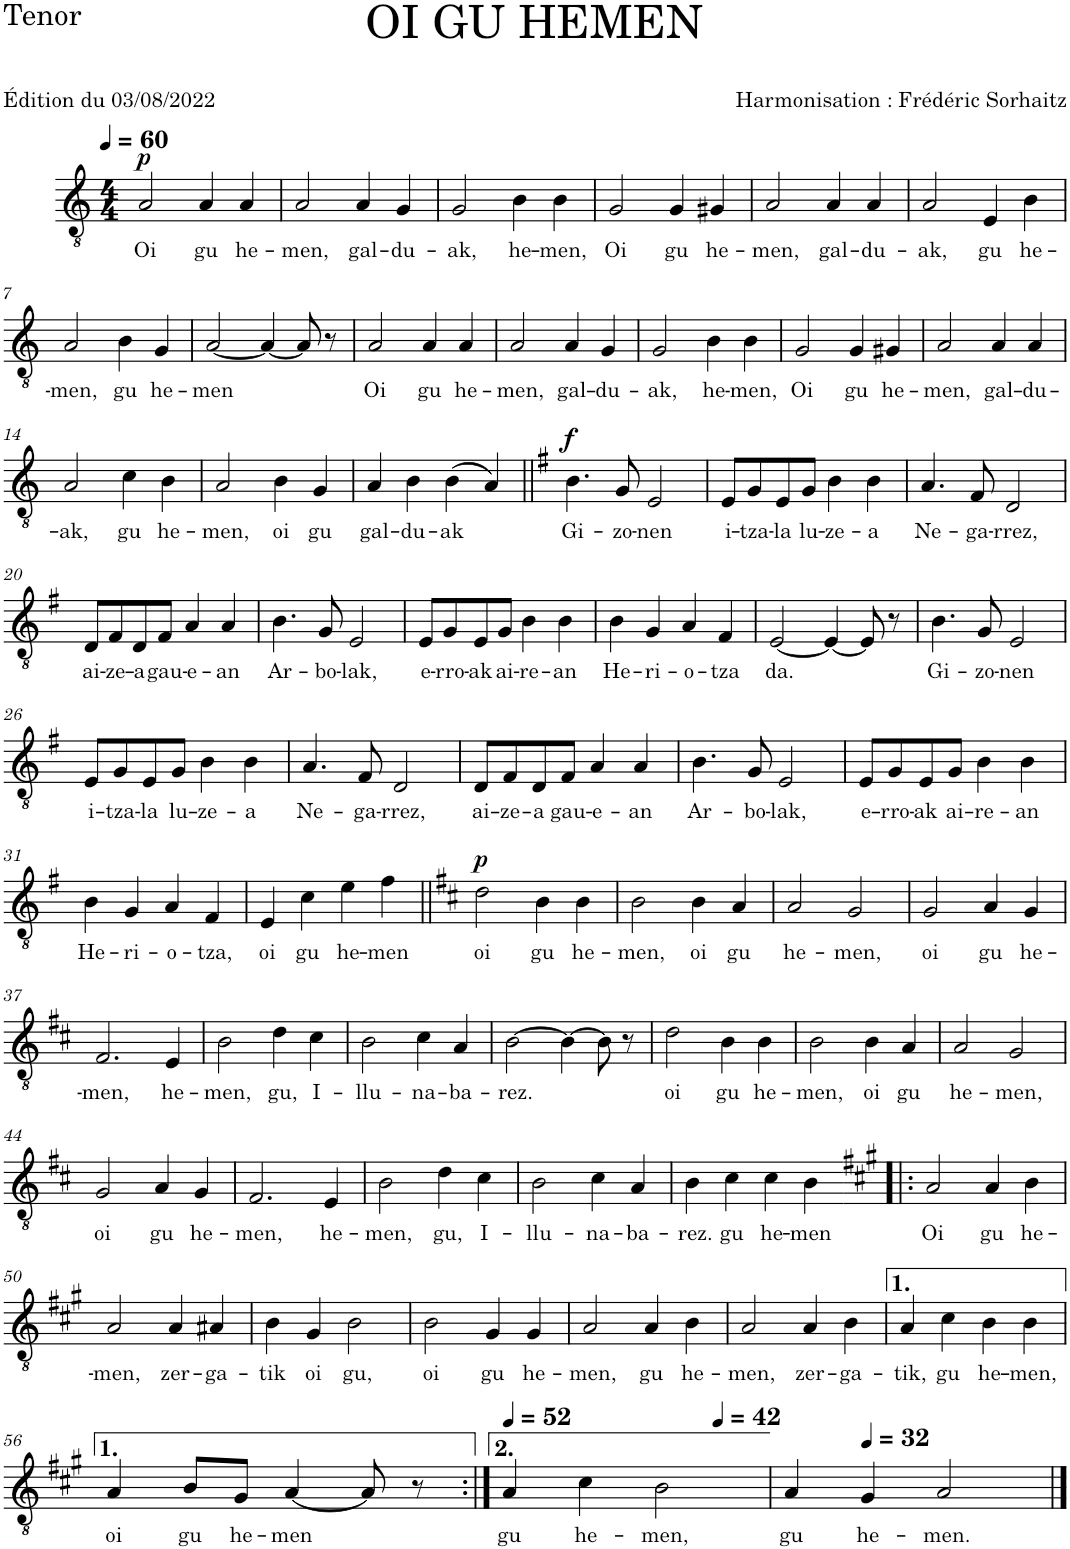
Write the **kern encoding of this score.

**kern	**text	**dynam
*part1	*part1	*part1
*staff1	*staff1	*staff1
*I"Tenor	*	*
*I'T.	*	*
*clefGv2	*	*
*k[]	*	*
*M4/4	*	*
*MM60	*	*
=1	=1	=1
!	!LO:LY:b	!LO:DY:a
2A/	Oi	p
!	!LO:LY:b	!
4A/	gu	.
!	!LO:LY:b	!
4A/	he-	.
=2	=2	=2
!	!LO:LY:b	!
2A/	-men,	.
!	!LO:LY:b	!
4A/	gal-	.
!	!LO:LY:b	!
4G/	-du-	.
=3	=3	=3
!	!LO:LY:b	!
2G/	-ak,	.
!	!LO:LY:b	!
4B\	he-	.
!	!LO:LY:b	!
4B\	-men,	.
=4	=4	=4
!	!LO:LY:b	!
2G/	Oi	.
!	!LO:LY:b	!
4G/	gu	.
!	!LO:LY:b	!
4G#X/	he-	.
=5	=5	=5
!	!LO:LY:b	!
2A/	-men,	.
!	!LO:LY:b	!
4A/	gal-	.
!	!LO:LY:b	!
4A/	-du-	.
=6	=6	=6
!	!LO:LY:b	!
2A/	-ak,	.
!	!LO:LY:b	!
4E/	gu	.
!	!LO:LY:b	!
4B\	he-	.
!!LO:LB:g=z
=7	=7	=7
!	!LO:LY:b	!
2A/	-men,	.
!	!LO:LY:b	!
4B\	gu	.
!	!LO:LY:b	!
4G/	he-	.
=8	=8	=8
!	!LO:LY:b	!
[2A/	-men	.
4A/_	.	.
8A/]	.	.
8r	.	.
=9	=9	=9
!	!LO:LY:b	!
2A/	Oi	.
!	!LO:LY:b	!
4A/	gu	.
!	!LO:LY:b	!
4A/	he-	.
=10	=10	=10
!	!LO:LY:b	!
2A/	-men,	.
!	!LO:LY:b	!
4A/	gal-	.
!	!LO:LY:b	!
4G/	-du-	.
=11	=11	=11
!	!LO:LY:b	!
2G/	-ak,	.
!	!LO:LY:b	!
4B\	he-	.
!	!LO:LY:b	!
4B\	-men,	.
=12	=12	=12
!	!LO:LY:b	!
2G/	Oi	.
!	!LO:LY:b	!
4G/	gu	.
!	!LO:LY:b	!
4G#X/	he-	.
=13	=13	=13
!	!LO:LY:b	!
2A/	-men,	.
!	!LO:LY:b	!
4A/	gal-	.
!	!LO:LY:b	!
4A/	-du-	.
!!LO:LB:g=z
=14	=14	=14
!	!LO:LY:b	!
2A/	-ak,	.
!	!LO:LY:b	!
4c\	gu	.
!	!LO:LY:b	!
4B\	he-	.
=15	=15	=15
!	!LO:LY:b	!
2A/	-men,	.
!	!LO:LY:b	!
4B\	oi	.
!	!LO:LY:b	!
4G/	gu	.
=16	=16	=16
!	!LO:LY:b	!
4A/	gal-	.
!	!LO:LY:b	!
4B\	-du-	.
!	!LO:LY:b	!
(4B\	-ak	.
4A/)	.	.
=17||	=17||	=17||
*k[f#]	*	*
!	!LO:LY:b	!LO:DY:a
4.B\	Gi-	f
!	!LO:LY:b	!
8G/	-zo-	.
!	!LO:LY:b	!
2E/	-nen	.
=18	=18	=18
!	!LO:LY:b	!
8E/L	i-	.
!	!LO:LY:b	!
8G/	-tza-	.
!	!LO:LY:b	!
8E/	-la	.
!	!LO:LY:b	!
8G/J	lu-	.
!	!LO:LY:b	!
4B\	-ze-	.
!	!LO:LY:b	!
4B\	-a	.
=19	=19	=19
!	!LO:LY:b	!
4.A/	Ne-	.
!	!LO:LY:b	!
8F#/	-ga-	.
!	!LO:LY:b	!
2D/	-rrez,	.
!!LO:LB:g=z
=20	=20	=20
!	!LO:LY:b	!
8D/L	ai-	.
!	!LO:LY:b	!
8F#/	-ze-	.
!	!LO:LY:b	!
8D/	-a	.
!	!LO:LY:b	!
8F#/J	gau-	.
!	!LO:LY:b	!
4A/	-e-	.
!	!LO:LY:b	!
4A/	-an	.
=21	=21	=21
!	!LO:LY:b	!
4.B\	Ar-	.
!	!LO:LY:b	!
8G/	-bo-	.
!	!LO:LY:b	!
2E/	-lak,	.
=22	=22	=22
!	!LO:LY:b	!
8E/L	e-	.
!	!LO:LY:b	!
8G/	-rro-	.
!	!LO:LY:b	!
8E/	-ak	.
!	!LO:LY:b	!
8G/J	ai-	.
!	!LO:LY:b	!
4B\	-re-	.
!	!LO:LY:b	!
4B\	-an	.
=23	=23	=23
!	!LO:LY:b	!
4B\	He-	.
!	!LO:LY:b	!
4G/	-ri-	.
!	!LO:LY:b	!
4A/	-o-	.
!	!LO:LY:b	!
4F#/	-tza	.
=24	=24	=24
!	!LO:LY:b	!
[2E/	da.	.
4E/_	.	.
8E/]	.	.
8r	.	.
=25	=25	=25
!	!LO:LY:b	!
4.B\	Gi-	.
!	!LO:LY:b	!
8G/	-zo-	.
!	!LO:LY:b	!
2E/	-nen	.
!!LO:LB:g=z
=26	=26	=26
!	!LO:LY:b	!
8E/L	i-	.
!	!LO:LY:b	!
8G/	-tza-	.
!	!LO:LY:b	!
8E/	-la	.
!	!LO:LY:b	!
8G/J	lu-	.
!	!LO:LY:b	!
4B\	-ze-	.
!	!LO:LY:b	!
4B\	-a	.
=27	=27	=27
!	!LO:LY:b	!
4.A/	Ne-	.
!	!LO:LY:b	!
8F#/	-ga-	.
!	!LO:LY:b	!
2D/	-rrez,	.
=28	=28	=28
!	!LO:LY:b	!
8D/L	ai-	.
!	!LO:LY:b	!
8F#/	-ze-	.
!	!LO:LY:b	!
8D/	-a	.
!	!LO:LY:b	!
8F#/J	gau-	.
!	!LO:LY:b	!
4A/	-e-	.
!	!LO:LY:b	!
4A/	-an	.
=29	=29	=29
!	!LO:LY:b	!
4.B\	Ar-	.
!	!LO:LY:b	!
8G/	-bo-	.
!	!LO:LY:b	!
2E/	-lak,	.
=30	=30	=30
!	!LO:LY:b	!
8E/L	e-	.
!	!LO:LY:b	!
8G/	-rro-	.
!	!LO:LY:b	!
8E/	-ak	.
!	!LO:LY:b	!
8G/J	ai-	.
!	!LO:LY:b	!
4B\	-re-	.
!	!LO:LY:b	!
4B\	-an	.
!!LO:LB:g=z
=31	=31	=31
!	!LO:LY:b	!
4B\	He-	.
!	!LO:LY:b	!
4G/	-ri-	.
!	!LO:LY:b	!
4A/	-o-	.
!	!LO:LY:b	!
4F#/	-tza,	.
=32	=32	=32
!	!LO:LY:b	!
4E/	oi	.
!	!LO:LY:b	!
4c\	gu	.
!	!LO:LY:b	!
4e\	he-	.
!	!LO:LY:b	!
4f#\	-men	.
=33||	=33||	=33||
*k[f#c#]	*	*
!	!LO:LY:b	!LO:DY:a
2d\	oi	p
!	!LO:LY:b	!
4B\	gu	.
!	!LO:LY:b	!
4B\	he-	.
=34	=34	=34
!	!LO:LY:b	!
2B\	-men,	.
!	!LO:LY:b	!
4B\	oi	.
!	!LO:LY:b	!
4A/	gu	.
=35	=35	=35
!	!LO:LY:b	!
2A/	he-	.
!	!LO:LY:b	!
2G/	-men,	.
=36	=36	=36
!	!LO:LY:b	!
2G/	oi	.
!	!LO:LY:b	!
4A/	gu	.
!	!LO:LY:b	!
4G/	he-	.
!!LO:LB:g=z
=37	=37	=37
!	!LO:LY:b	!
2.F#/	-men,	.
!	!LO:LY:b	!
4E/	he-	.
=38	=38	=38
!	!LO:LY:b	!
2B\	-men,	.
!	!LO:LY:b	!
4d\	gu,	.
!	!LO:LY:b	!
4c#\	I-	.
=39	=39	=39
!	!LO:LY:b	!
2B\	-llu-	.
!	!LO:LY:b	!
4c#\	-na-	.
!	!LO:LY:b	!
4A/	-ba-	.
=40	=40	=40
!	!LO:LY:b	!
[2B\	-rez.	.
4B\_	.	.
8B\]	.	.
8r	.	.
=41	=41	=41
!	!LO:LY:b	!
2d\	oi	.
!	!LO:LY:b	!
4B\	gu	.
!	!LO:LY:b	!
4B\	he-	.
=42	=42	=42
!	!LO:LY:b	!
2B\	-men,	.
!	!LO:LY:b	!
4B\	oi	.
!	!LO:LY:b	!
4A/	gu	.
=43	=43	=43
!	!LO:LY:b	!
2A/	he-	.
!	!LO:LY:b	!
2G/	-men,	.
!!LO:LB:g=z
=44	=44	=44
!	!LO:LY:b	!
2G/	oi	.
!	!LO:LY:b	!
4A/	gu	.
!	!LO:LY:b	!
4G/	he-	.
=45	=45	=45
!	!LO:LY:b	!
2.F#/	-men,	.
!	!LO:LY:b	!
4E/	he-	.
=46	=46	=46
!	!LO:LY:b	!
2B\	-men,	.
!	!LO:LY:b	!
4d\	gu,	.
!	!LO:LY:b	!
4c#\	I-	.
=47	=47	=47
!	!LO:LY:b	!
2B\	-llu-	.
!	!LO:LY:b	!
4c#\	-na-	.
!	!LO:LY:b	!
4A/	-ba-	.
=48	=48	=48
!	!LO:LY:b	!
4B\	-rez.	.
!	!LO:LY:b	!
4c#\	gu	.
!	!LO:LY:b	!
4c#\	he-	.
!	!LO:LY:b	!
4B\	-men	.
=49!|:	=49!|:	=49!|:
*k[f#c#g#]	*	*
!	!LO:LY:b	!
2A/	Oi	.
!	!LO:LY:b	!
4A/	gu	.
!	!LO:LY:b	!
4B\	he-	.
!!LO:LB:g=z
=50	=50	=50
!	!LO:LY:b	!
2A/	-men,	.
!	!LO:LY:b	!
4A/	zer-	.
!	!LO:LY:b	!
4A#X/	-ga-	.
=51	=51	=51
!	!LO:LY:b	!
4B\	-tik	.
!	!LO:LY:b	!
4G#/	oi	.
!	!LO:LY:b	!
2B\	gu,	.
=52	=52	=52
!	!LO:LY:b	!
2B\	oi	.
!	!LO:LY:b	!
4G#/	gu	.
!	!LO:LY:b	!
4G#/	he-	.
=53	=53	=53
!	!LO:LY:b	!
2A/	-men,	.
!	!LO:LY:b	!
4A/	gu	.
!	!LO:LY:b	!
4B\	he-	.
=54	=54	=54
!	!LO:LY:b	!
2A/	-men,	.
!	!LO:LY:b	!
4A/	zer-	.
!	!LO:LY:b	!
4B\	-ga-	.
=55	=55	=55
!	!LO:LY:b	!
4A/	-tik,	.
!	!LO:LY:b	!
4c#\	gu	.
!	!LO:LY:b	!
4B\	he-	.
!	!LO:LY:b	!
4B\	-men,	.
!!LO:LB:g=z
=56	=56	=56
!	!LO:LY:b	!
4A/	oi	.
!	!LO:LY:b	!
8B/L	gu	.
!	!LO:LY:b	!
8G#/J	he-	.
!	!LO:LY:b	!
[4A/	-men	.
8A/]	.	.
8r	.	.
=57:|!	=57:|!	=57:|!
*MM52	*	*
!	!LO:LY:b	!
*^	*	*
4A/	2.ryy	gu	.
!	!	!LO:LY:b	!
4c#\	.	he-	.
!	!	!LO:LY:b	!
2B\	.	-men,	.
*MM42	*	*	*
.	4ryy	.	.
=58	=58	=58	=58
!	!	!LO:LY:b	!
*v	*v	*	*
4A/	gu	.
*MM32	*	*
!	!LO:LY:b	!
4G#/	he-	.
!	!LO:LY:b	!
2A/	-men.	.
==	==	==
*-	*-	*-
